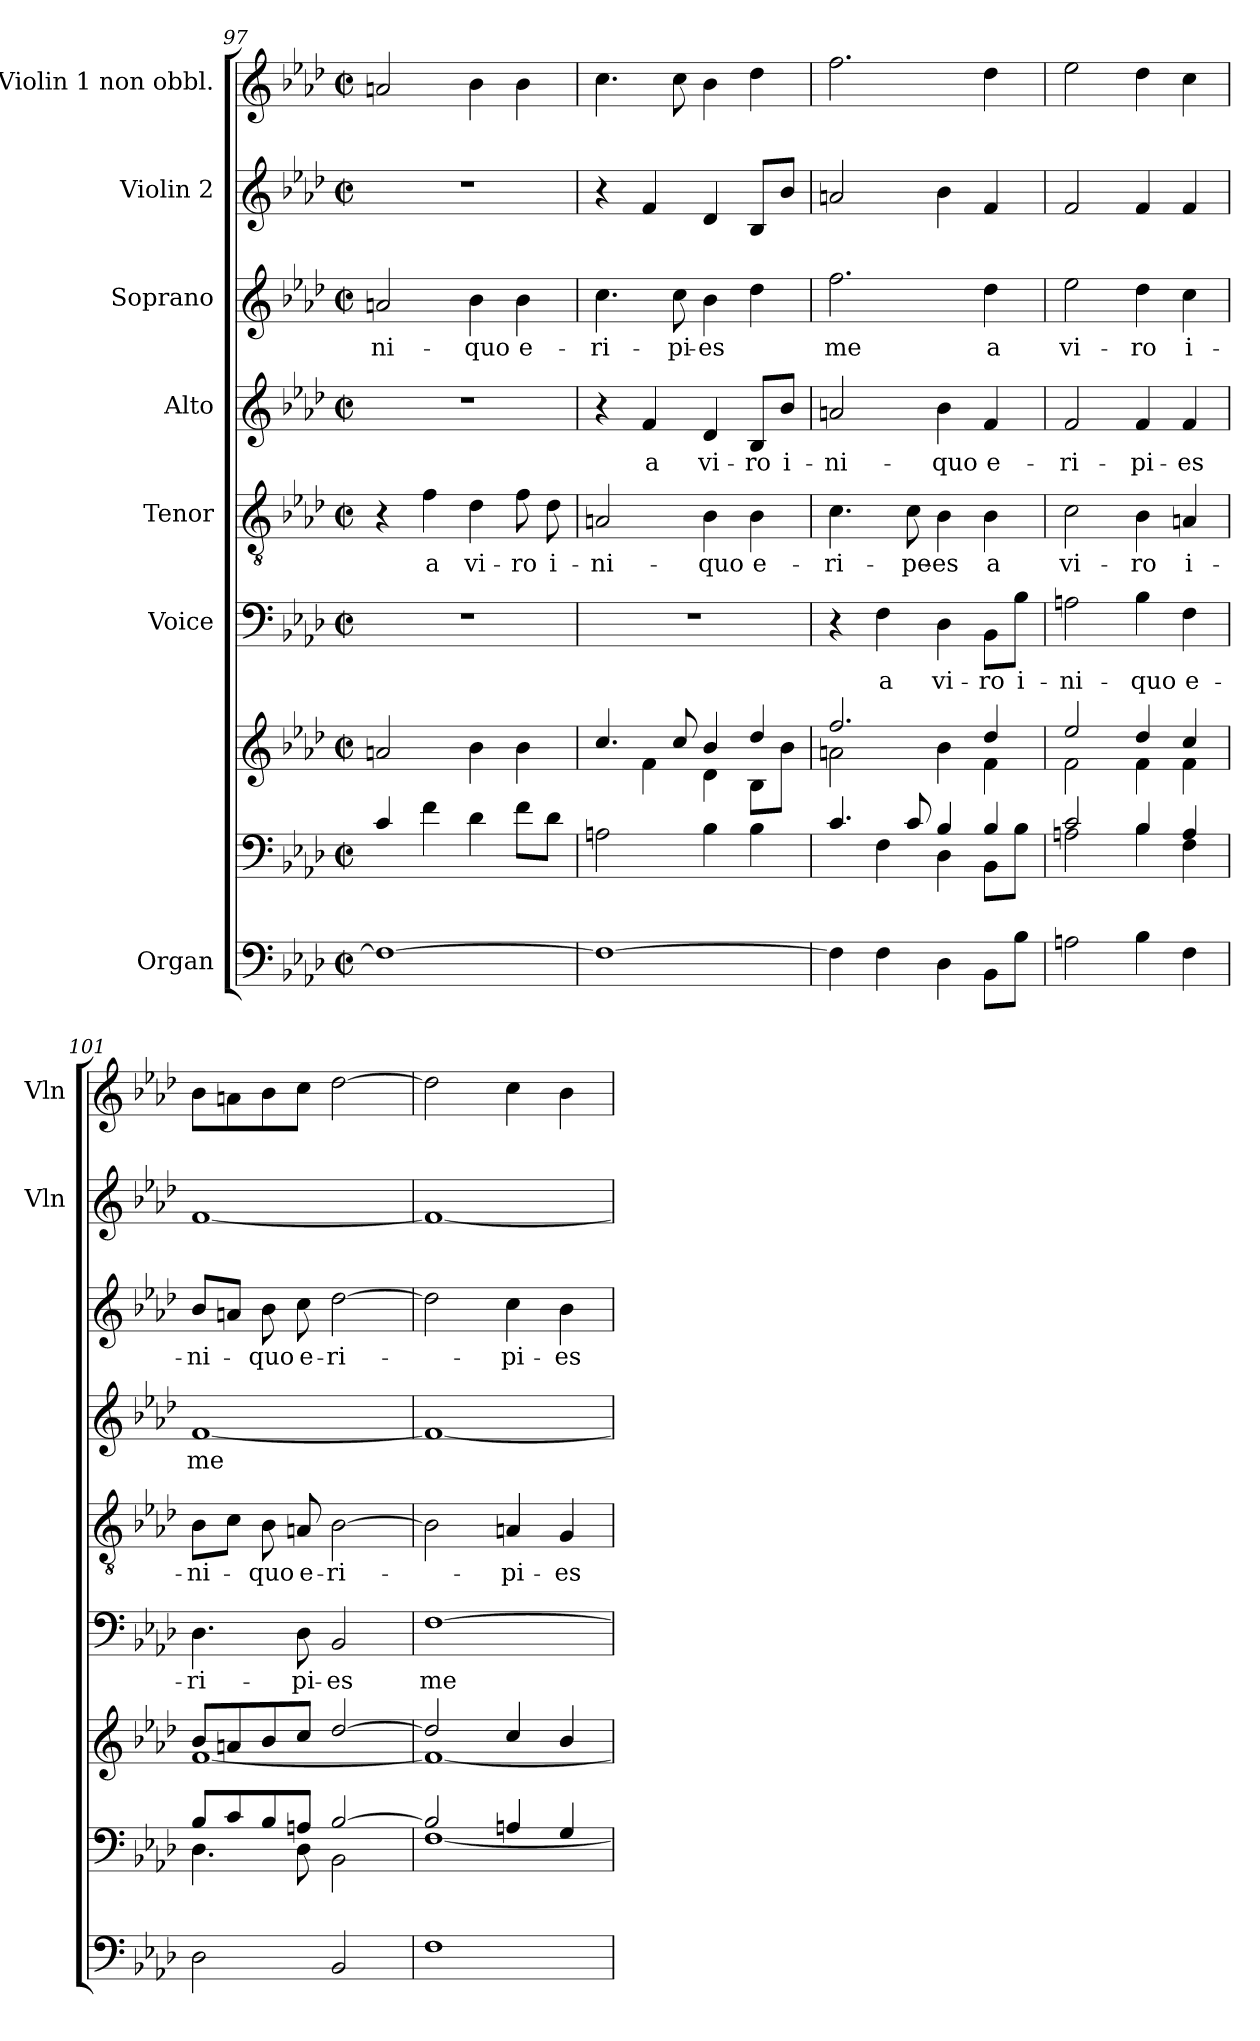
**kern	**kern	**kern	**kern	**text	**kern	**text	**kern	**text	**kern	**text	**kern	**kern
*part7	*part7	*part7	*part6	*part6	*part5	*part5	*part4	*part4	*part3	*part3	*part2	*part1
*staff9	*staff8	*staff7	*staff6	*staff6	*staff5	*staff5	*staff4	*staff4	*staff3	*staff3	*staff2	*staff1
*I"Organ	*	*	*I"Voice	*	*I"Tenor	*	*I"Alto	*	*I"Soprano	*	*I"Violin 2	*I"Violin 1  non obbl.
*	*	*	*	*	*	*	*	*	*	*	*I'Vln	*I'Vln
*clefF4	*clefF4	*clefG2	*clefF4	*	*clefGv2	*	*clefG2	*	*clefG2	*	*clefG2	*clefG2
*k[b-e-a-d-]	*k[b-e-a-d-]	*k[b-e-a-d-]	*k[b-e-a-d-]	*	*k[b-e-a-d-]	*	*k[b-e-a-d-]	*	*k[b-e-a-d-]	*	*k[b-e-a-d-]	*k[b-e-a-d-]
*M2/2	*M2/2	*M2/2	*M2/2	*	*M2/2	*	*M2/2	*	*M2/2	*	*M2/2	*M2/2
*met(c|)	*met(c|)	*met(c|)	*met(c|)	*	*met(c|)	*	*met(c|)	*	*met(c|)	*	*met(c|)	*met(c|)
=97	=97	=97	=97	=97	=97	=97	=97	=97	=97	=97	=97	=97
!	!	!	!	!	!	!	!	!	!	!LO:LY:b	!	!
1F_	4c/	2an/	1r	.	4r	.	1r	.	2an/	-ni-	1r	2an/
!	!	!	!	!	!	!LO:LY:b	!	!	!	!	!	!
.	4f\	.	.	.	4f\	a	.	.	.	.	.	.
!	!	!	!	!	!	!LO:LY:b	!	!	!	!LO:LY:b	!	!
.	4d-\	4b-\	.	.	4d-\	vi-	.	.	4b-\	-quo	.	4b-\
!	!	!	!	!	!	!LO:LY:b	!	!	!	!LO:LY:b	!	!
.	8f\L	4b-\	.	.	8f\	-ro	.	.	4b-\	e-	.	4b-\
!	!	!	!	!	!	!LO:LY:b	!	!	!	!	!	!
.	8d-\J	.	.	.	8d-\	i-	.	.	.	.	.	.
=98	=98	=98	=98	=98	=98	=98	=98	=98	=98	=98	=98	=98
*	*	*^	*	*	*	*	*	*	*	*	*	*
!	!	!	!	!	!	!	!LO:LY:b	!	!	!	!LO:LY:b	!	!
1F_	2An\	4.cc/	4ryy	1r	.	2An/	-ni-	4r	.	4.cc\	-ri-	4r	4.cc\
!	!	!	!	!	!	!	!	!	!LO:LY:b	!	!	!	!
.	.	.	4f\	.	.	.	.	4f/	a	.	.	4f/	.
!	!	!	!	!	!	!	!	!	!	!	!LO:LY:b	!	!
.	.	8cc/	.	.	.	.	.	.	.	8cc\	-pi-	.	8cc\
!	!	!	!	!	!	!	!LO:LY:b	!	!LO:LY:b	!	!LO:LY:b	!	!
.	4B-\	4b-/	4d-\	.	.	4B-\	-quo	4d-/	vi-	4b-\	-es	4d-/	4b-\
!	!	!	!	!	!	!	!LO:LY:b	!	!LO:LY:b	!	!	!	!
.	4B-\	4dd-/	8B-\L	.	.	4B-\	e-	8B-/L	-ro	4dd-\	.	8B-/L	4dd-\
!	!	!	!	!	!	!	!	!	!LO:LY:b	!	!	!	!
.	.	.	8b-\J	.	.	.	.	8b-/J	i-	.	.	8b-/J	.
!!LO:PB:g=z
=99	=99	=99	=99	=99	=99	=99	=99	=99	=99	=99	=99	=99	=99
*	*^	*	*	*	*	*	*	*	*	*	*	*	*
!	!	!	!	!	!	!	!	!LO:LY:b	!	!LO:LY:b	!	!LO:LY:b	!	!
4F\]	4.c/	4ryy	2.ff/	2an\	4r	.	4.c\	-ri-	2an/	-ni-	2.ff\	me	2an/	2.ff\
!	!	!	!	!	!	!LO:LY:b	!	!	!	!	!	!	!	!
4F\	.	4F\	.	.	4F\	a	.	.	.	.	.	.	.	.
!	!	!	!	!	!	!	!	!LO:LY:b	!	!	!	!	!	!
.	8c/	.	.	.	.	.	8c\	-pe-	.	.	.	.	.	.
!	!	!	!	!	!	!LO:LY:b	!	!LO:LY:b	!	!LO:LY:b	!	!	!	!
4D-\	4B-/	4D-\	.	4b-\	4D-\	vi-	4B-\	-es	4b-\	-quo	.	.	4b-\	.
!	!	!	!	!	!	!LO:LY:b	!	!LO:LY:b	!	!LO:LY:b	!	!LO:LY:b	!	!
8BB-\L	4B-/	8BB-\L	4dd-/	4f\	8BB-\L	-ro	4B-\	a	4f/	e-	4dd-\	a	4f/	4dd-\
!	!	!	!	!	!	!LO:LY:b	!	!	!	!	!	!	!	!
8B-\J	.	8B-\J	.	.	8B-\J	i-	.	.	.	.	.	.	.	.
=100	=100	=100	=100	=100	=100	=100	=100	=100	=100	=100	=100	=100	=100	=100
!	!	!	!	!	!	!LO:LY:b	!	!LO:LY:b	!	!LO:LY:b	!	!LO:LY:b	!	!
2An\	2c/	2An\	2ee-/	2f\	2An\	-ni-	2c\	vi-	2f/	-ri-	2ee-\	vi-	2f/	2ee-\
!	!	!	!	!	!	!LO:LY:b	!	!LO:LY:b	!	!LO:LY:b	!	!LO:LY:b	!	!
4B-\	4B-/	4B-\	4dd-/	4f\	4B-\	-quo	4B-\	-ro	4f/	-pi-	4dd-\	-ro	4f/	4dd-\
!	!	!	!	!	!	!LO:LY:b	!	!LO:LY:b	!	!LO:LY:b	!	!LO:LY:b	!	!
4F\	4A/	4F\	4cc/	4f\	4F\	e-	4An/	i-	4f/	-es	4cc\	i-	4f/	4cc\
=101	=101	=101	=101	=101	=101	=101	=101	=101	=101	=101	=101	=101	=101	=101
!	!	!	!	!	!	!LO:LY:b	!	!LO:LY:b	!	!LO:LY:b	!	!LO:LY:b	!	!
2D-\	8B-/L	4.D-\	8b-/L	[1f	4.D-\	-ri-	8B-\L	-ni-	[1f	me	8b-/L	-ni-	[1f	8b-\L
.	8c/	.	8an/	.	.	.	8c\J	.	.	.	8an/J	.	.	8an\
!	!	!	!	!	!	!	!	!LO:LY:b	!	!	!	!LO:LY:b	!	!
.	8B-/	.	8b-/	.	.	.	8B-\	-quo	.	.	8b-\	-quo	.	8b-\
!	!	!	!	!	!	!LO:LY:b	!	!LO:LY:b	!	!	!	!LO:LY:b	!	!
.	8An/J	8D-\	8cc/J	.	8D-\	-pi-	8An/	e-	.	.	8cc\	e-	.	8cc\J
!	!	!	!	!	!	!LO:LY:b	!	!LO:LY:b	!	!	!	!LO:LY:b	!	!
2BB-/	[2B-/	2BB-\	[2dd-/	.	2BB-/	-es	[2B-\	-ri-	.	.	[2dd-\	-ri-	.	[2dd-\
=102	=102	=102	=102	=102	=102	=102	=102	=102	=102	=102	=102	=102	=102	=102
!	!	!	!	!	!	!LO:LY:b	!	!	!	!	!	!	!	!
1F	2B-/]	[1F	2dd-/]	1f_	[1F	me	2B-\]	.	1f_	.	2dd-\]	.	1f_	2dd-\]
!	!	!	!	!	!	!	!	!LO:LY:b	!	!	!	!LO:LY:b	!	!
.	4An/	.	4cc/	.	.	.	4An/	-pi-	.	.	4cc\	-pi-	.	4cc\
!	!	!	!	!	!	!	!	!LO:LY:b	!	!	!	!LO:LY:b	!	!
.	4G/	.	4b-/	.	.	.	4G/	-es	.	.	4b-\	-es	.	4b-\
*	*v	*v	*	*	*	*	*	*	*	*	*	*	*	*
*	*	*v	*v	*	*	*	*	*	*	*	*	*	*
=	=	=	=	=	=	=	=	=	=	=	=	=
*-	*-	*-	*-	*-	*-	*-	*-	*-	*-	*-	*-	*-
